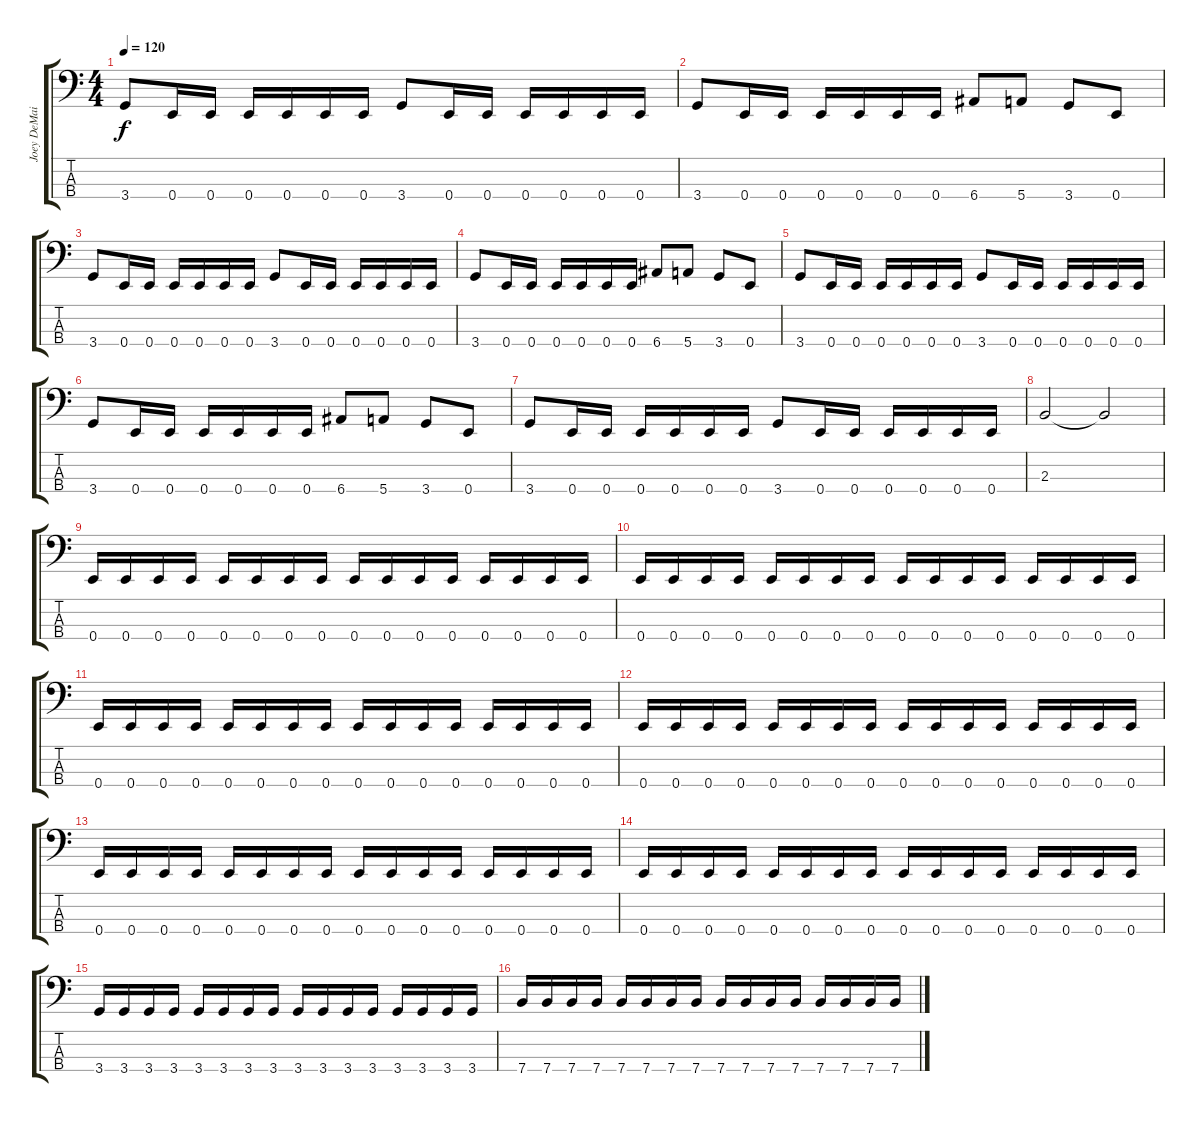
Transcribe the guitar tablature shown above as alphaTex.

\track ("Joey DeMaio" "Joey DeMai") {instrument electricbasspick}
\staff {score tabs}
\tuning (G2 D2 A1 E1) {hide}
\ts (4 4)
\tempo 120
\tempo 175
\tempo 180
\tempo 120
\clef f4
\ks c
3.4.8{dy f instrument electricbasspick} 0.4.16 0.4.16 0.4.16 0.4.16 0.4.16 0.4.16 3.4.8 0.4.16 0.4.16 0.4.16 0.4.16 0.4.16 0.4.16 |
3.4.8 0.4.16 0.4.16 0.4.16 0.4.16 0.4.16 0.4.16 6.4.8 5.4.8 3.4.8 0.4.8 |
3.4.8 0.4.16 0.4.16 0.4.16 0.4.16 0.4.16 0.4.16 3.4.8 0.4.16 0.4.16 0.4.16 0.4.16 0.4.16 0.4.16 |
3.4.8 0.4.16 0.4.16 0.4.16 0.4.16 0.4.16 0.4.16 6.4.8 5.4.8 3.4.8 0.4.8 |
3.4.8 0.4.16 0.4.16 0.4.16 0.4.16 0.4.16 0.4.16 3.4.8 0.4.16 0.4.16 0.4.16 0.4.16 0.4.16 0.4.16 |
3.4.8 0.4.16 0.4.16 0.4.16 0.4.16 0.4.16 0.4.16 6.4.8 5.4.8 3.4.8 0.4.8 |
3.4.8 0.4.16 0.4.16 0.4.16 0.4.16 0.4.16 0.4.16 3.4.8 0.4.16 0.4.16 0.4.16 0.4.16 0.4.16 0.4.16 |
2.3.2 2.3{t}.2 |
0.4.16 0.4.16 0.4.16 0.4.16 0.4.16 0.4.16 0.4.16 0.4.16 0.4.16 0.4.16 0.4.16 0.4.16 0.4.16 0.4.16 0.4.16 0.4.16 |
0.4.16 0.4.16 0.4.16 0.4.16 0.4.16 0.4.16 0.4.16 0.4.16 0.4.16 0.4.16 0.4.16 0.4.16 0.4.16 0.4.16 0.4.16 0.4.16 |
0.4.16 0.4.16 0.4.16 0.4.16 0.4.16 0.4.16 0.4.16 0.4.16 0.4.16 0.4.16 0.4.16 0.4.16 0.4.16 0.4.16 0.4.16 0.4.16 |
0.4.16 0.4.16 0.4.16 0.4.16 0.4.16 0.4.16 0.4.16 0.4.16 0.4.16 0.4.16 0.4.16 0.4.16 0.4.16 0.4.16 0.4.16 0.4.16 |
0.4.16 0.4.16 0.4.16 0.4.16 0.4.16 0.4.16 0.4.16 0.4.16 0.4.16 0.4.16 0.4.16 0.4.16 0.4.16 0.4.16 0.4.16 0.4.16 |
0.4.16 0.4.16 0.4.16 0.4.16 0.4.16 0.4.16 0.4.16 0.4.16 0.4.16 0.4.16 0.4.16 0.4.16 0.4.16 0.4.16 0.4.16 0.4.16 |
3.4.16 3.4.16 3.4.16 3.4.16 3.4.16 3.4.16 3.4.16 3.4.16 3.4.16 3.4.16 3.4.16 3.4.16 3.4.16 3.4.16 3.4.16 3.4.16 |
7.4.16 7.4.16 7.4.16 7.4.16 7.4.16 7.4.16 7.4.16 7.4.16 7.4.16 7.4.16 7.4.16 7.4.16 7.4.16 7.4.16 7.4.16 7.4.16
